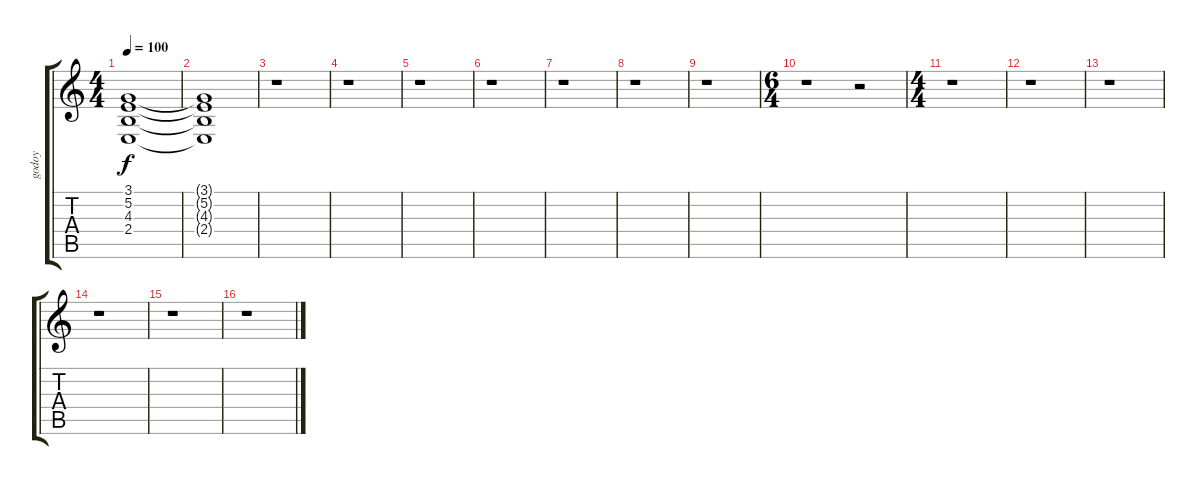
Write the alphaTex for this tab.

\track ("godoy" "godoy") {instrument synthstrings1}
\staff {score tabs}
\tuning (E4 B3 G3 D3 A2 E2) {hide}
\ts (4 4)
\tempo 100
\clef g2
\ks c
(3.1 5.2 4.3 2.4).1{dy f} |
(3.1{t} 5.2{t} 4.3{t} 2.4{t}).1 |
r.1 |
r.1 |
r.1 |
r.1 |
r.1 |
r.1 |
r.1 |
\ts (6 4)
r.1 r.2 |
\ts (4 4)
r.1 |
r.1 |
r.1 |
r.1 |
r.1 |
r.1
